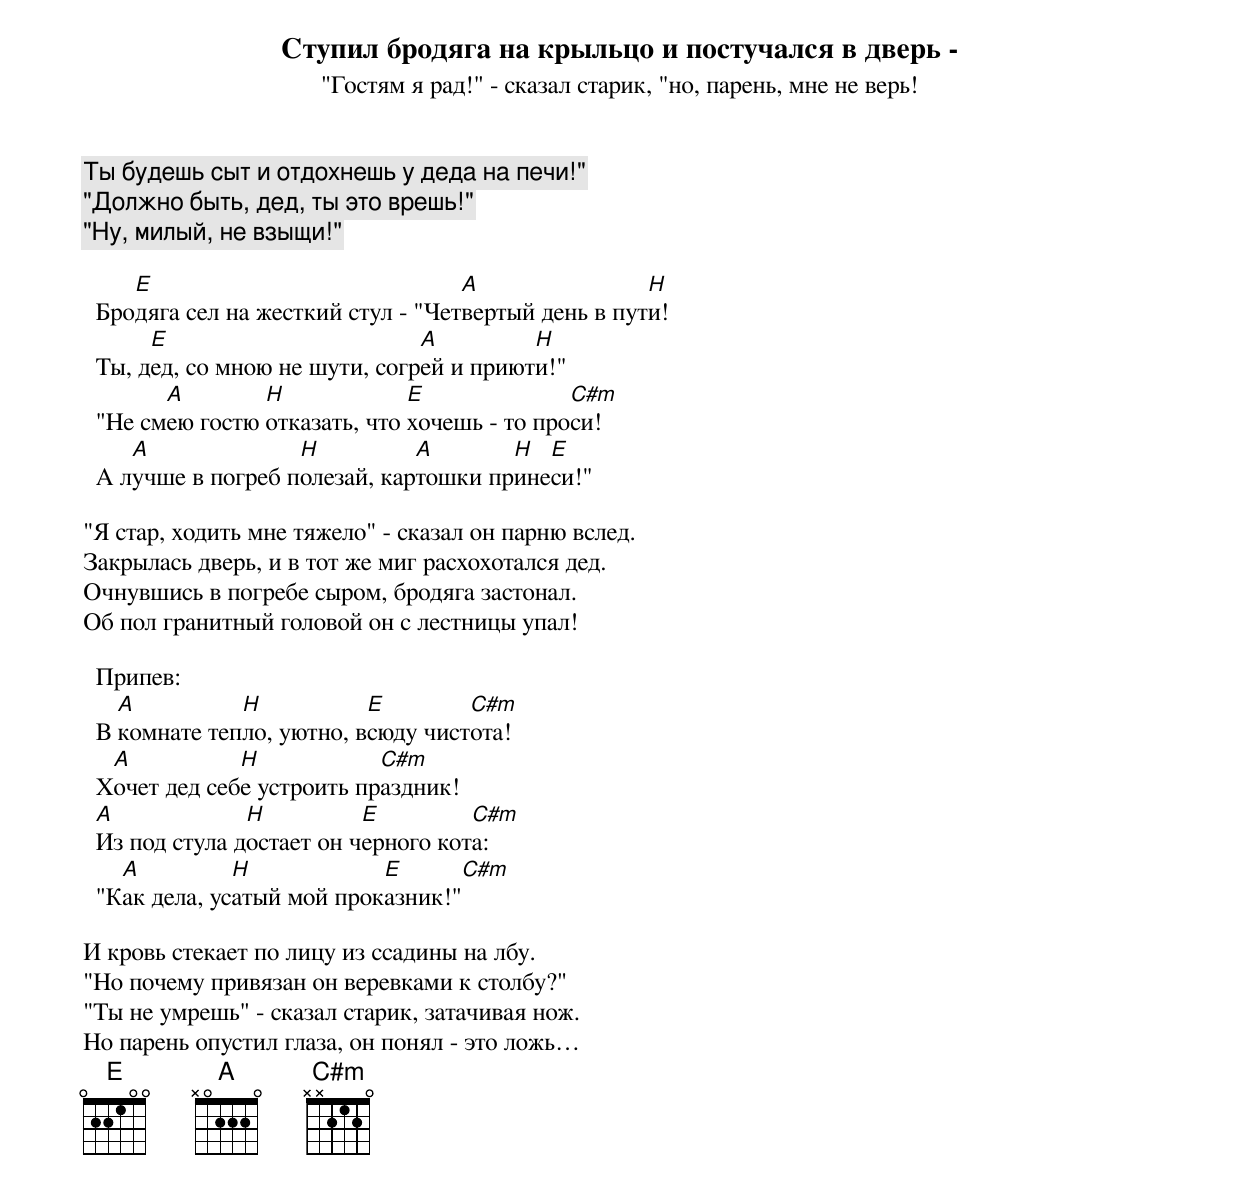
Ступил бродяга на крыльцо и постучался в дверь -
"Гостям я рад!" - сказал старик, "но, парень, мне не верь!
Ты будешь сыт и отдохнешь у деда на печи!"
"Должно быть, дед, ты это врешь!"
"Ну, милый, не взыщи!"

     E                              A                H
  Бродяга сел на жесткий стул - "Четвертый день в пути!
       E                        A         H
  Ты, дед, со мною не шути, согрей и приюти!"
        A        H             E              C#m
  "Не смею гостю отказать, что хочешь - то проси!
     A              H          A       H  E
  А лучше в погреб полезай, картошки принеси!"

"Я стар, ходить мне тяжело" - сказал он парню вслед.
Закрылась дверь, и в тот же миг расхохотался дед.
Очнувшись в погребе сыром, бродяга застонал.
Об пол гранитный головой он с лестницы упал!

  Припев:
    A          H           E        C#m
  В комнате тепло, уютно, всюду чистота!
   A           H            C#m
  Хочет дед себе устроить праздник!
  A             H          E         C#m
  Из под стула достает он черного кота:
    A          H            E        C#m
  "Как дела, усатый мой проказник!"

И кровь стекает по лицу из ссадины на лбу.
"Но почему привязан он веревками к столбу?"
"Ты не умрешь" - сказал старик, затачивая нож.
Но парень опустил глаза, он понял - это ложь…
